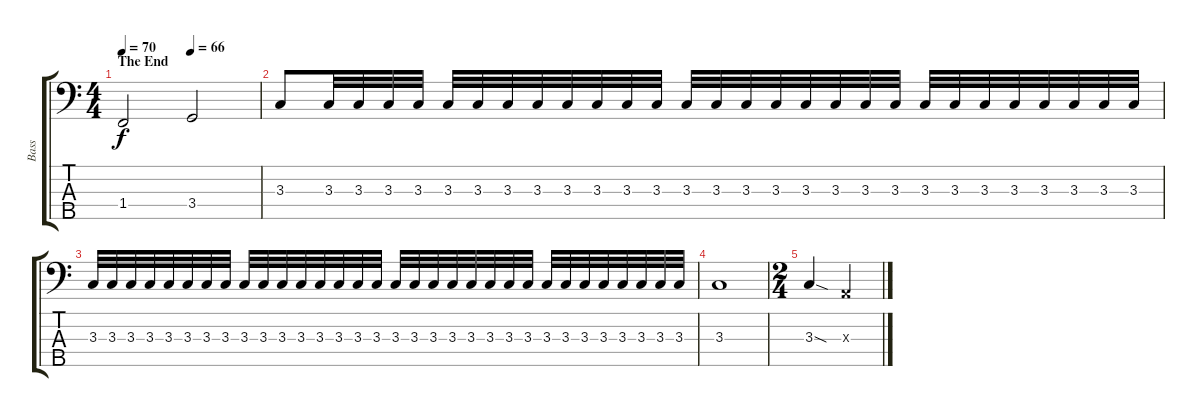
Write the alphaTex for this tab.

\track ("Bass" "Bass") {instrument electricbassfinger}
\staff {score tabs}
\tuning (G2 D2 A1 E1 B0) {hide}
\ts (4 4)
\section ("" "The End")
\tempo 70
\tempo (66 0.5)
\clef f4
\ks c
1.4.2{dy f} 3.4.2 |
3.3.8 3.3.32 3.3.32 3.3.32 3.3.32 3.3.32 3.3.32 3.3.32 3.3.32 3.3.32 3.3.32 3.3.32 3.3.32 3.3.32 3.3.32 3.3.32 3.3.32 3.3.32 3.3.32 3.3.32 3.3.32 3.3.32 3.3.32 3.3.32 3.3.32 3.3.32 3.3.32 3.3.32 3.3.32 |
3.3.32 3.3.32 3.3.32 3.3.32 3.3.32 3.3.32 3.3.32 3.3.32 3.3.32 3.3.32 3.3.32 3.3.32 3.3.32 3.3.32 3.3.32 3.3.32 3.3.32 3.3.32 3.3.32 3.3.32 3.3.32 3.3.32 3.3.32 3.3.32 3.3.32 3.3.32 3.3.32 3.3.32 3.3.32 3.3.32 3.3.32 3.3.32 |
3.3.1 |
\ts (2 4)
3.3{sod}.4 0.3{x}.4
